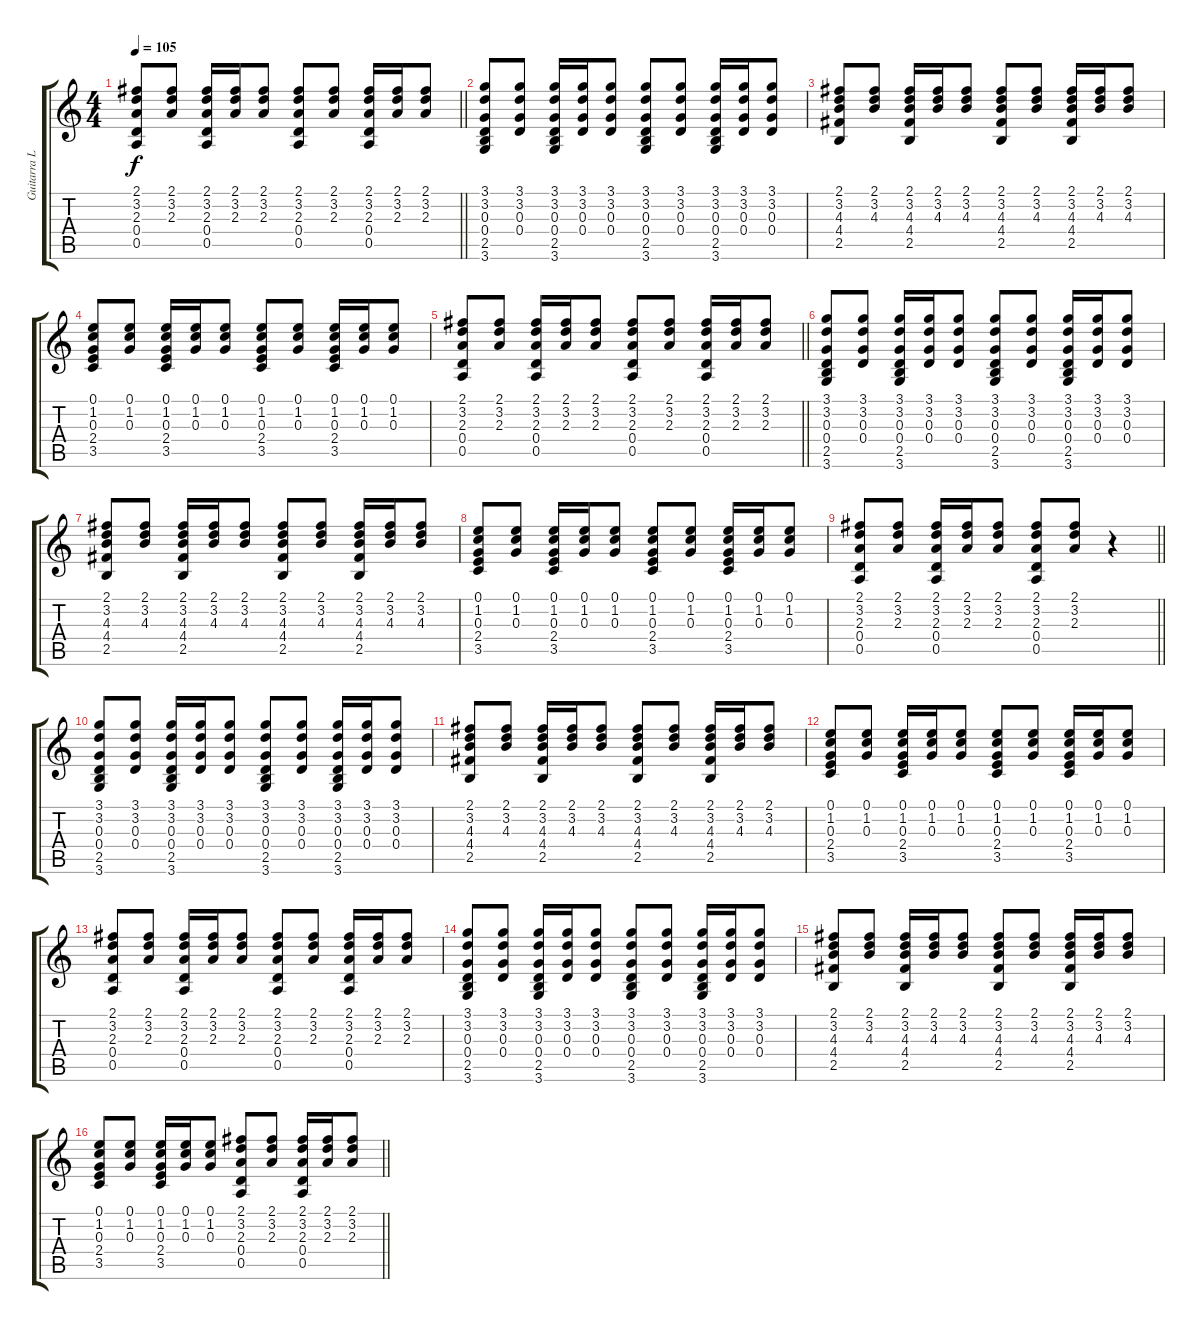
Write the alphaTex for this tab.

\track ("Guitarra Límpia" "Guitarra L") {instrument acousticguitarnylon}
\staff {score tabs}
\tuning (E4 B3 G3 D3 A2 E2) {hide}
\ts (4 4)
\tempo 105
\clef g2
\barLineRight lightlight
\ks c
(2.1 3.2 2.3 0.4 0.5).8{dy f} (2.1 3.2 2.3).8 (2.1 3.2 2.3 0.4 0.5).16 (2.1 3.2 2.3).16 (2.1 3.2 2.3).8 (2.1 3.2 2.3 0.4 0.5).8 (2.1 3.2 2.3).8 (2.1 3.2 2.3 0.4 0.5).16 (2.1 3.2 2.3).16 (2.1 3.2 2.3).8 |
(3.1 3.2 0.3 0.4 2.5 3.6).8 (3.1 3.2 0.3 0.4).8 (3.1 3.2 0.3 0.4 2.5 3.6).16 (3.1 3.2 0.3 0.4).16 (3.1 3.2 0.3 0.4).8 (3.1 3.2 0.3 0.4 2.5 3.6).8 (3.1 3.2 0.3 0.4).8 (3.1 3.2 0.3 0.4 2.5 3.6).16 (3.1 3.2 0.3 0.4).16 (3.1 3.2 0.3 0.4).8 |
(2.1 3.2 4.3 4.4 2.5).8 (2.1 3.2 4.3).8 (2.1 3.2 4.3 4.4 2.5).16 (2.1 3.2 4.3).16 (2.1 3.2 4.3).8 (2.1 3.2 4.3 4.4 2.5).8 (2.1 3.2 4.3).8 (2.1 3.2 4.3 4.4 2.5).16 (2.1 3.2 4.3).16 (2.1 3.2 4.3).8 |
(0.1 1.2 0.3 2.4 3.5).8 (0.1 1.2 0.3).8 (0.1 1.2 0.3 2.4 3.5).16 (0.1 1.2 0.3).16 (0.1 1.2 0.3).8 (0.1 1.2 0.3 2.4 3.5).8 (0.1 1.2 0.3).8 (0.1 1.2 0.3 2.4 3.5).16 (0.1 1.2 0.3).16 (0.1 1.2 0.3).8 |
\barLineRight lightlight
(2.1 3.2 2.3 0.4 0.5).8 (2.1 3.2 2.3).8 (2.1 3.2 2.3 0.4 0.5).16 (2.1 3.2 2.3).16 (2.1 3.2 2.3).8 (2.1 3.2 2.3 0.4 0.5).8 (2.1 3.2 2.3).8 (2.1 3.2 2.3 0.4 0.5).16 (2.1 3.2 2.3).16 (2.1 3.2 2.3).8 |
(3.1 3.2 0.3 0.4 2.5 3.6).8 (3.1 3.2 0.3 0.4).8 (3.1 3.2 0.3 0.4 2.5 3.6).16 (3.1 3.2 0.3 0.4).16 (3.1 3.2 0.3 0.4).8 (3.1 3.2 0.3 0.4 2.5 3.6).8 (3.1 3.2 0.3 0.4).8 (3.1 3.2 0.3 0.4 2.5 3.6).16 (3.1 3.2 0.3 0.4).16 (3.1 3.2 0.3 0.4).8 |
(2.1 3.2 4.3 4.4 2.5).8 (2.1 3.2 4.3).8 (2.1 3.2 4.3 4.4 2.5).16 (2.1 3.2 4.3).16 (2.1 3.2 4.3).8 (2.1 3.2 4.3 4.4 2.5).8 (2.1 3.2 4.3).8 (2.1 3.2 4.3 4.4 2.5).16 (2.1 3.2 4.3).16 (2.1 3.2 4.3).8 |
(0.1 1.2 0.3 2.4 3.5).8 (0.1 1.2 0.3).8 (0.1 1.2 0.3 2.4 3.5).16 (0.1 1.2 0.3).16 (0.1 1.2 0.3).8 (0.1 1.2 0.3 2.4 3.5).8 (0.1 1.2 0.3).8 (0.1 1.2 0.3 2.4 3.5).16 (0.1 1.2 0.3).16 (0.1 1.2 0.3).8 |
\barLineRight lightlight
(2.1 3.2 2.3 0.4 0.5).8 (2.1 3.2 2.3).8 (2.1 3.2 2.3 0.4 0.5).16 (2.1 3.2 2.3).16 (2.1 3.2 2.3).8 (2.1 3.2 2.3 0.4 0.5).8 (2.1 3.2 2.3).8 r.4 |
(3.1 3.2 0.3 0.4 2.5 3.6).8 (3.1 3.2 0.3 0.4).8 (3.1 3.2 0.3 0.4 2.5 3.6).16 (3.1 3.2 0.3 0.4).16 (3.1 3.2 0.3 0.4).8 (3.1 3.2 0.3 0.4 2.5 3.6).8 (3.1 3.2 0.3 0.4).8 (3.1 3.2 0.3 0.4 2.5 3.6).16 (3.1 3.2 0.3 0.4).16 (3.1 3.2 0.3 0.4).8 |
(2.1 3.2 4.3 4.4 2.5).8 (2.1 3.2 4.3).8 (2.1 3.2 4.3 4.4 2.5).16 (2.1 3.2 4.3).16 (2.1 3.2 4.3).8 (2.1 3.2 4.3 4.4 2.5).8 (2.1 3.2 4.3).8 (2.1 3.2 4.3 4.4 2.5).16 (2.1 3.2 4.3).16 (2.1 3.2 4.3).8 |
(0.1 1.2 0.3 2.4 3.5).8 (0.1 1.2 0.3).8 (0.1 1.2 0.3 2.4 3.5).16 (0.1 1.2 0.3).16 (0.1 1.2 0.3).8 (0.1 1.2 0.3 2.4 3.5).8 (0.1 1.2 0.3).8 (0.1 1.2 0.3 2.4 3.5).16 (0.1 1.2 0.3).16 (0.1 1.2 0.3).8 |
(2.1 3.2 2.3 0.4 0.5).8 (2.1 3.2 2.3).8 (2.1 3.2 2.3 0.4 0.5).16 (2.1 3.2 2.3).16 (2.1 3.2 2.3).8 (2.1 3.2 2.3 0.4 0.5).8 (2.1 3.2 2.3).8 (2.1 3.2 2.3 0.4 0.5).16 (2.1 3.2 2.3).16 (2.1 3.2 2.3).8 |
(3.1 3.2 0.3 0.4 2.5 3.6).8 (3.1 3.2 0.3 0.4).8 (3.1 3.2 0.3 0.4 2.5 3.6).16 (3.1 3.2 0.3 0.4).16 (3.1 3.2 0.3 0.4).8 (3.1 3.2 0.3 0.4 2.5 3.6).8 (3.1 3.2 0.3 0.4).8 (3.1 3.2 0.3 0.4 2.5 3.6).16 (3.1 3.2 0.3 0.4).16 (3.1 3.2 0.3 0.4).8 |
(2.1 3.2 4.3 4.4 2.5).8 (2.1 3.2 4.3).8 (2.1 3.2 4.3 4.4 2.5).16 (2.1 3.2 4.3).16 (2.1 3.2 4.3).8 (2.1 3.2 4.3 4.4 2.5).8 (2.1 3.2 4.3).8 (2.1 3.2 4.3 4.4 2.5).16 (2.1 3.2 4.3).16 (2.1 3.2 4.3).8 |
\barLineRight lightlight
(0.1 1.2 0.3 2.4 3.5).8 (0.1 1.2 0.3).8 (0.1 1.2 0.3 2.4 3.5).16 (0.1 1.2 0.3).16 (0.1 1.2 0.3).8 (2.1 3.2 2.3 0.4 0.5).8 (2.1 3.2 2.3).8 (2.1 3.2 2.3 0.4 0.5).16 (2.1 3.2 2.3).16 (2.1 3.2 2.3).8
